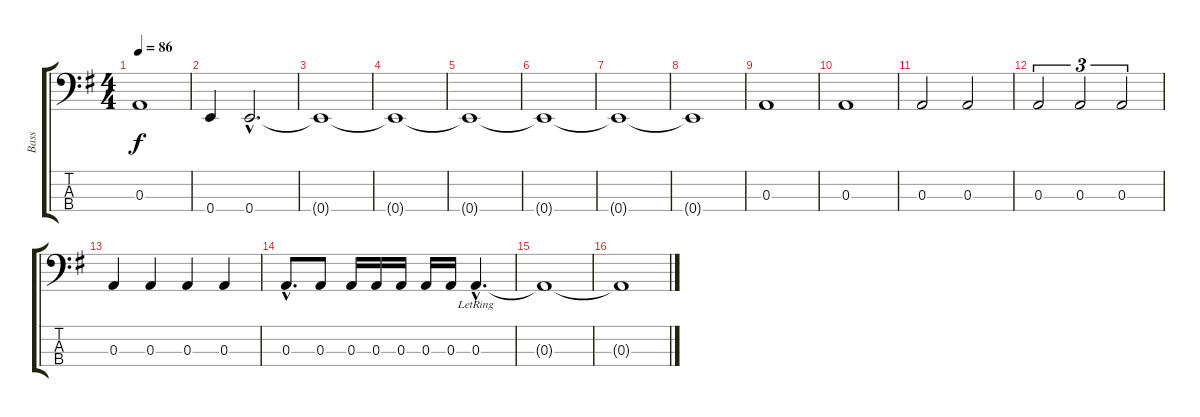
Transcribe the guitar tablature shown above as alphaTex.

\track ("Bass" "Bass") {instrument electricbassfinger}
\staff {score tabs}
\tuning (G2 D2 A1 E1) {hide}
\ts (4 4)
\tempo 86
\clef f4
\ks eminor
0.3{t}.1{dy f} |
0.4.4 0.4{hac}.2{d} |
0.4{t}.1 |
0.4{t}.1 |
0.4{t}.1 |
0.4{t}.1 |
0.4{t}.1 |
0.4{t}.1 |
0.3.1 |
0.3.1 |
0.3.2 0.3.2 |
0.3.2{tu (3 2)} 0.3.2{tu (3 2)} 0.3.2{tu (3 2)} |
0.3.4 0.3.4 0.3.4 0.3.4 |
0.3{hac}.8{d} 0.3.8 0.3.16 0.3.16 0.3.16 0.3.16 0.3.16 0.3{hac lr}.4{d} |
0.3{t}.1 |
0.3{t}.1
